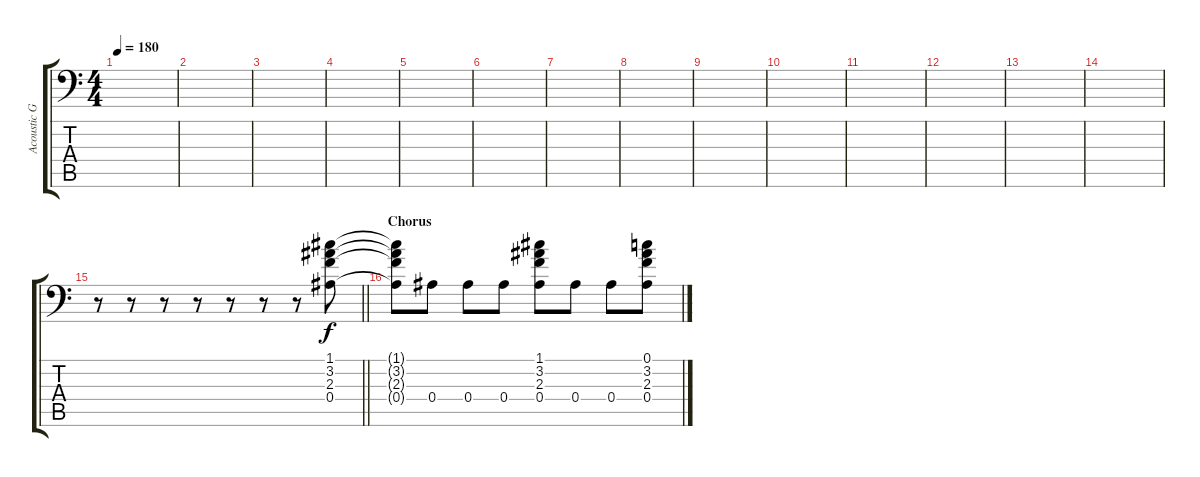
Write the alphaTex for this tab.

\track ("Acoustic Guitar" "Acoustic G") {instrument acousticguitarnylon}
\staff {score tabs}
\tuning (C4 G3 Eb3 Bb2 F2 Bb1) {hide}
\ts (4 4)
\tempo 180
\clef f4
\ks c
|
|
|
|
|
|
|
|
|
|
|
|
|
|
\barLineRight lightlight
r.8 r.8 r.8 r.8 r.8 r.8 r.8 (1.1 3.2 2.3 0.4).8 |
\section ("" "Chorus")
(1.1{t} 3.2{t} 2.3{t} 0.4{t}).8 0.4.8 0.4.8 0.4.8 (1.1 3.2 2.3 0.4).8 0.4.8 0.4.8 (0.1 3.2 2.3 0.4).8
